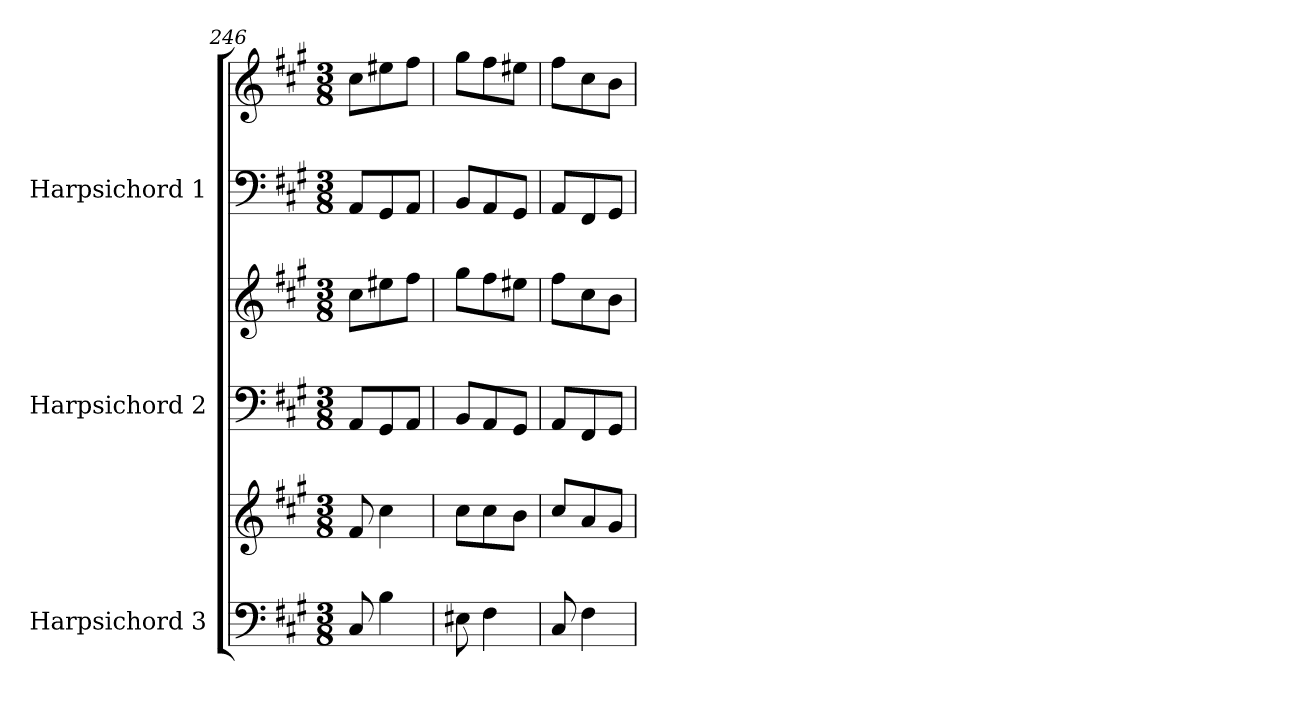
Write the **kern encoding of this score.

**kern	**kern	**kern	**kern	**kern	**kern
*part3	*part3	*part2	*part2	*part1	*part1
*staff6	*staff5	*staff4	*staff3	*staff2	*staff1
*I"Harpsichord 3	*	*I"Harpsichord 2	*	*I"Harpsichord 1	*
*I'Hp	*	*I'Hp	*	*I'Hp	*
*clefF4	*clefG2	*clefF4	*clefG2	*clefF4	*clefG2
*k[f#c#g#]	*k[f#c#g#]	*k[f#c#g#]	*k[f#c#g#]	*k[f#c#g#]	*k[f#c#g#]
*M3/8	*M3/8	*M3/8	*M3/8	*M3/8	*M3/8
=246	=246	=246	=246	=246	=246
8C#/	8f#/	8AA/L	8cc#\L	8AA/L	8cc#\L
4B\	4cc#\	8GG#/	8ee#X\	8GG#/	8ee#X\
.	.	8AA/J	8ff#\J	8AA/J	8ff#\J
=247	=247	=247	=247	=247	=247
8E#X\	8cc#\L	8BB/L	8gg#\L	8BB/L	8gg#\L
4F#\	8cc#\	8AA/	8ff#\	8AA/	8ff#\
.	8b\J	8GG#/J	8ee#X\J	8GG#/J	8ee#X\J
=248	=248	=248	=248	=248	=248
8C#/	8cc#/L	8AA/L	8ff#\L	8AA/L	8ff#\L
4F#\	8a/	8FF#/	8cc#\	8FF#/	8cc#\
.	8g#/J	8GG#/J	8b\J	8GG#/J	8b\J
=	=	=	=	=	=
*-	*-	*-	*-	*-	*-
